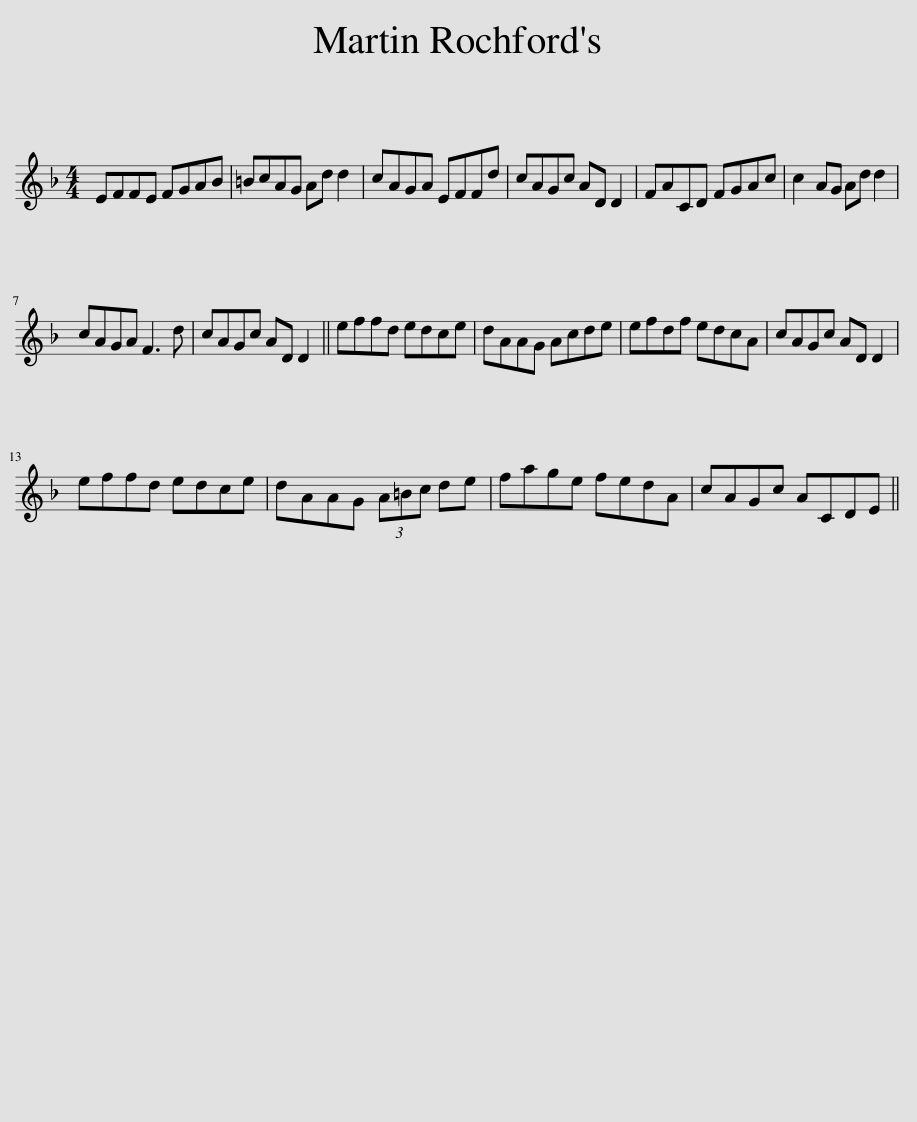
X:1
L:1/8
M:4/4
I:linebreak $
K:F
V:1 treble
V:1
 EFFE FGAB | =BcAG Ad d2 | cAGA EFFd | cAGc AD D2 | FACD FGAc | %5
 c2 AG Ad d2 |$ cAGA F3 d | cAGc AD D2 || effd edce | dAAG Acde | %10
 efdf edcA | cAGc AD D2 |$ effd edce | dAAG (3A=Bc de | fage fedA | %15
 cAGc ACDE || %16
